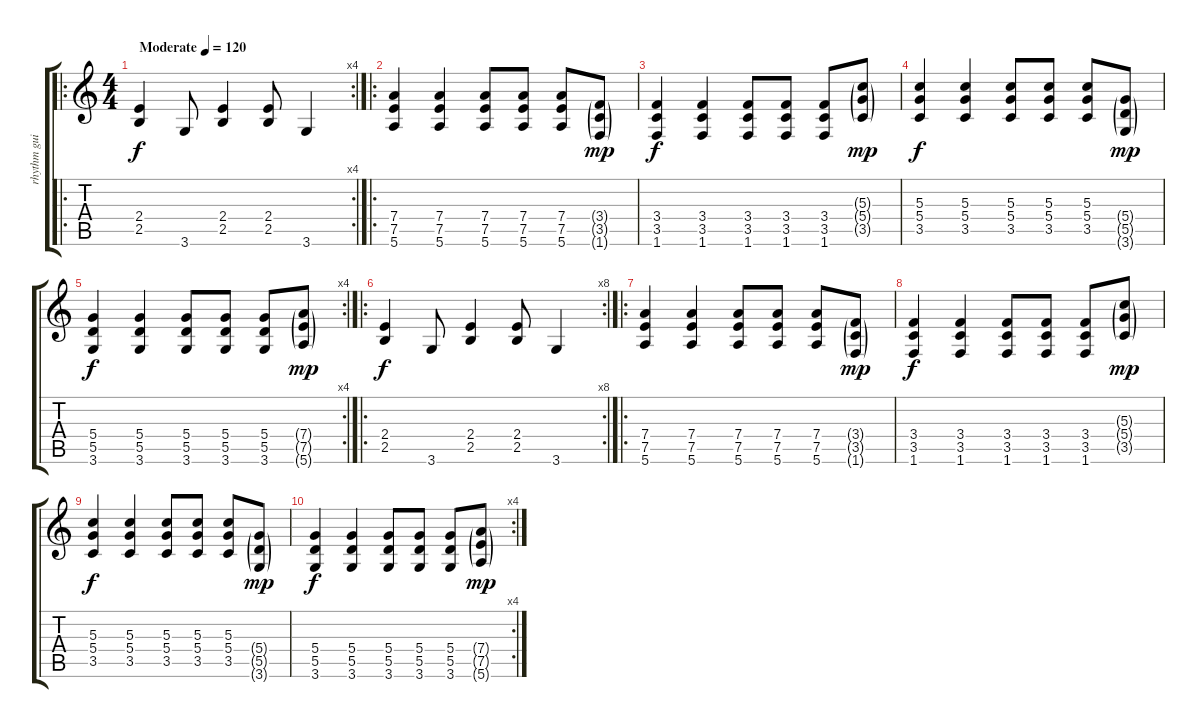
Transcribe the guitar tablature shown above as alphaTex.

\track ("rhythm guitar" "rhythm gui") {instrument distortionguitar}
\staff {score tabs}
\tuning (E4 B3 G3 D3 A2 E2) {hide}
\ro
\rc 4
\ts (4 4)
\tempo (120 "Moderate")
\clef g2
\ks c
(2.4 2.5).4{dy f instrument distortionguitar} 3.6.8 (2.4 2.5).4 (2.4 2.5).8 3.6.4 |
\ro
(7.4 7.5 5.6).4 (7.4 7.5 5.6).4 (7.4 7.5 5.6).8 (7.4 7.5 5.6).8 (7.4 7.5 5.6).8 (3.4{g} 3.5{g} 1.6{g}).8{dy mp} |
(3.4 3.5 1.6).4{dy f} (3.4 3.5 1.6).4 (3.4 3.5 1.6).8 (3.4 3.5 1.6).8 (3.4 3.5 1.6).8 (5.3{g} 5.4{g} 3.5{g}).8{dy mp} |
(5.3 5.4 3.5).4{dy f} (5.3 5.4 3.5).4 (5.3 5.4 3.5).8 (5.3 5.4 3.5).8 (5.3 5.4 3.5).8 (5.4{g} 5.5{g} 3.6{g}).8{dy mp} |
\rc 4
(5.4 5.5 3.6).4{dy f} (5.4 5.5 3.6).4 (5.4 5.5 3.6).8 (5.4 5.5 3.6).8 (5.4 5.5 3.6).8 (7.4{g} 7.5{g} 5.6{g}).8{dy mp} |
\ro
\rc 8
(2.4 2.5).4{dy f} 3.6.8 (2.4 2.5).4 (2.4 2.5).8 3.6.4 |
\ro
(7.4 7.5 5.6).4 (7.4 7.5 5.6).4 (7.4 7.5 5.6).8 (7.4 7.5 5.6).8 (7.4 7.5 5.6).8 (3.4{g} 3.5{g} 1.6{g}).8{dy mp} |
(3.4 3.5 1.6).4{dy f} (3.4 3.5 1.6).4 (3.4 3.5 1.6).8 (3.4 3.5 1.6).8 (3.4 3.5 1.6).8 (5.3{g} 5.4{g} 3.5{g}).8{dy mp} |
(5.3 5.4 3.5).4{dy f} (5.3 5.4 3.5).4 (5.3 5.4 3.5).8 (5.3 5.4 3.5).8 (5.3 5.4 3.5).8 (5.4{g} 5.5{g} 3.6{g}).8{dy mp} |
\rc 4
(5.4 5.5 3.6).4{dy f} (5.4 5.5 3.6).4 (5.4 5.5 3.6).8 (5.4 5.5 3.6).8 (5.4 5.5 3.6).8 (7.4{g} 7.5{g} 5.6{g}).8{dy mp}
